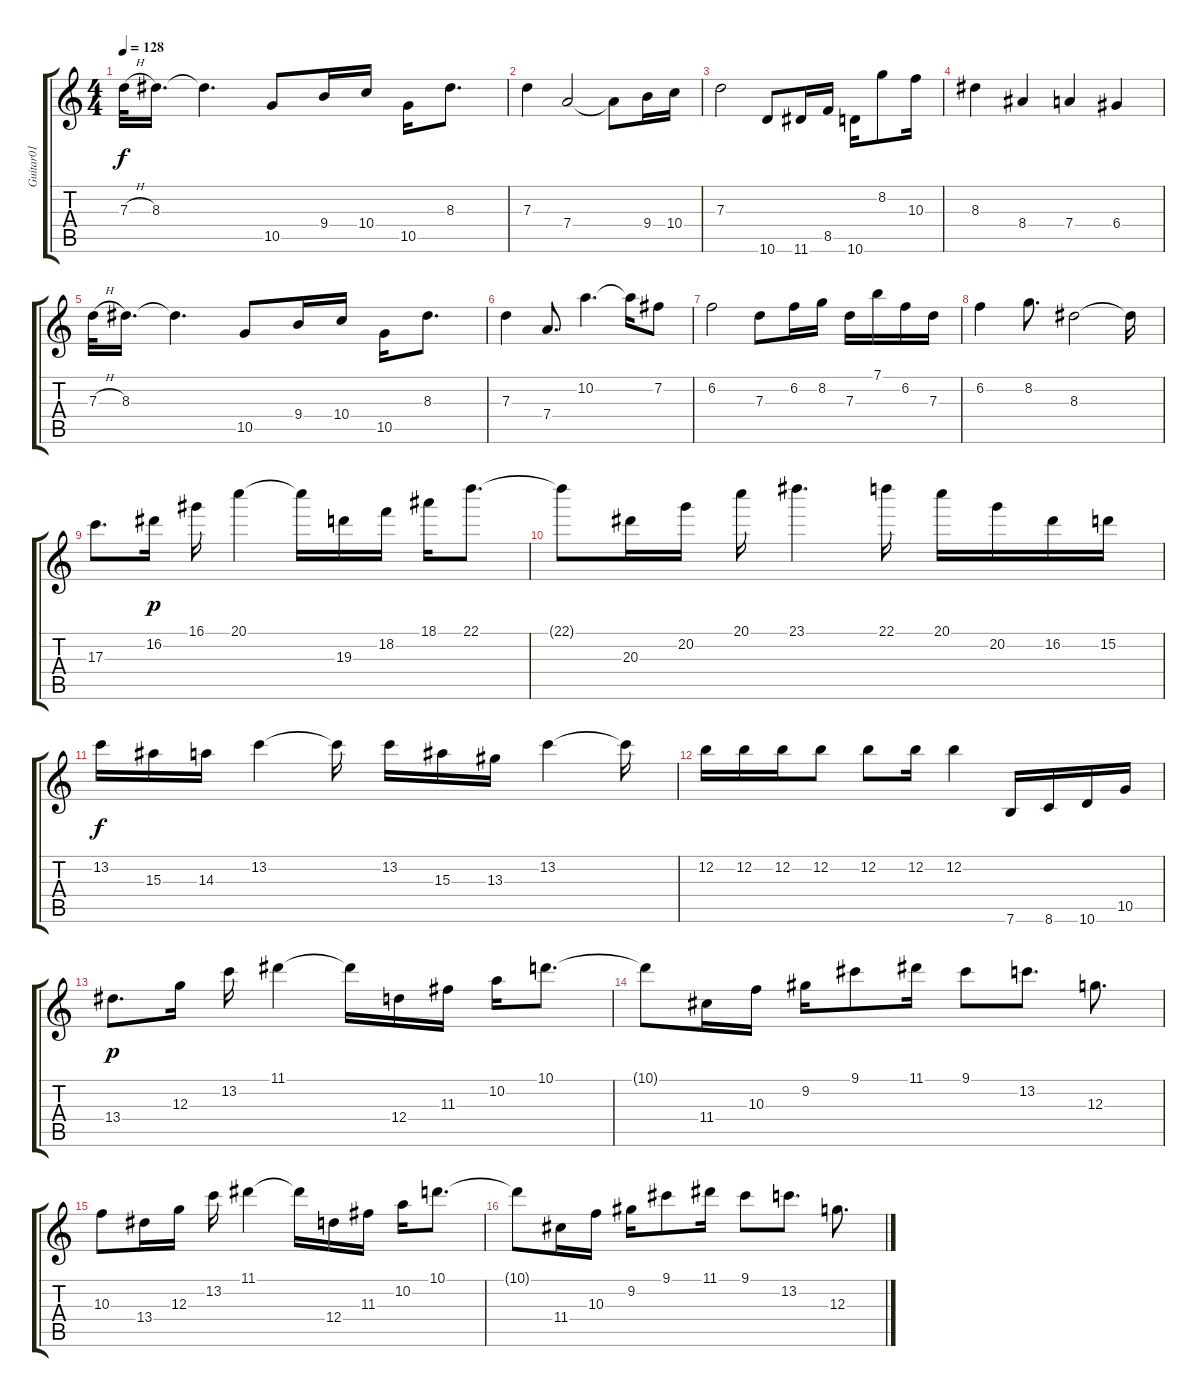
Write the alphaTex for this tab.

\track ("Guitar01" "Guitar01") {instrument distortionguitar}
\staff {score tabs}
\tuning (E4 B3 G3 D3 A2 E2) {hide}
\ts (4 4)
\tempo 128
\clef g2
\ks c
7.3{h}.32{dy f} 8.3.16{d} 8.3{t}.4{d} 10.5.8 9.4.16 10.4.16 10.5.16 8.3.8{d} |
7.3.4 7.4.2 7.4{t}.8 9.4.16 10.4.16 |
7.3.2 10.6.8 11.6.16 8.5.16 10.6.16 8.2.8 10.3.16 |
8.3.4 8.4.4 7.4.4 6.4.4 |
7.3{h}.32 8.3.16{d} 8.3{t}.4{d} 10.5.8 9.4.16 10.4.16 10.5.16 8.3.8{d} |
7.3.4 7.4.8{d} 10.2.4{d} 10.2{t}.16 7.2.8 |
6.2.2 7.3.8 6.2.16 8.2.16 7.3.16 7.1.16 6.2.16 7.3.16 |
6.2.4 8.2.8{d} 8.3.2 8.3{t}.16 |
17.3.8{d} 16.2.16{dy p} 16.1.16 20.1.4 20.1{t}.16 19.3.16 18.2.16 18.1.16 22.1.8{d} |
22.1{t}.8 20.3.16 20.2.16 20.1.16 23.1.4{d} 22.1.16 20.1.16 20.2.16 16.2.16 15.2.16 |
13.2.16{dy f} 15.3.16 14.3.16 13.2.4 13.2{t}.16 13.2.16 15.3.16 13.3.16 13.2.4 13.2{t}.16 |
12.2.16 12.2.16 12.2.16 12.2.8 12.2.8 12.2.16 12.2.4 7.6.16 8.6.16 10.6.16 10.5.16 |
13.4.8{d dy p} 12.3.16 13.2.16 11.1.4 11.1{t}.16 12.4.16 11.3.16 10.2.16 10.1.8{d} |
10.1{t}.8 11.4.16 10.3.16 9.2.16 9.1.8 11.1.16 9.1.8 13.2.8{d} 12.3.8{d} |
10.3.8 13.4.16 12.3.16 13.2.16 11.1.4 11.1{t}.16 12.4.16 11.3.16 10.2.16 10.1.8{d} |
10.1{t}.8 11.4.16 10.3.16 9.2.16 9.1.8 11.1.16 9.1.8 13.2.8{d} 12.3.8{d}
